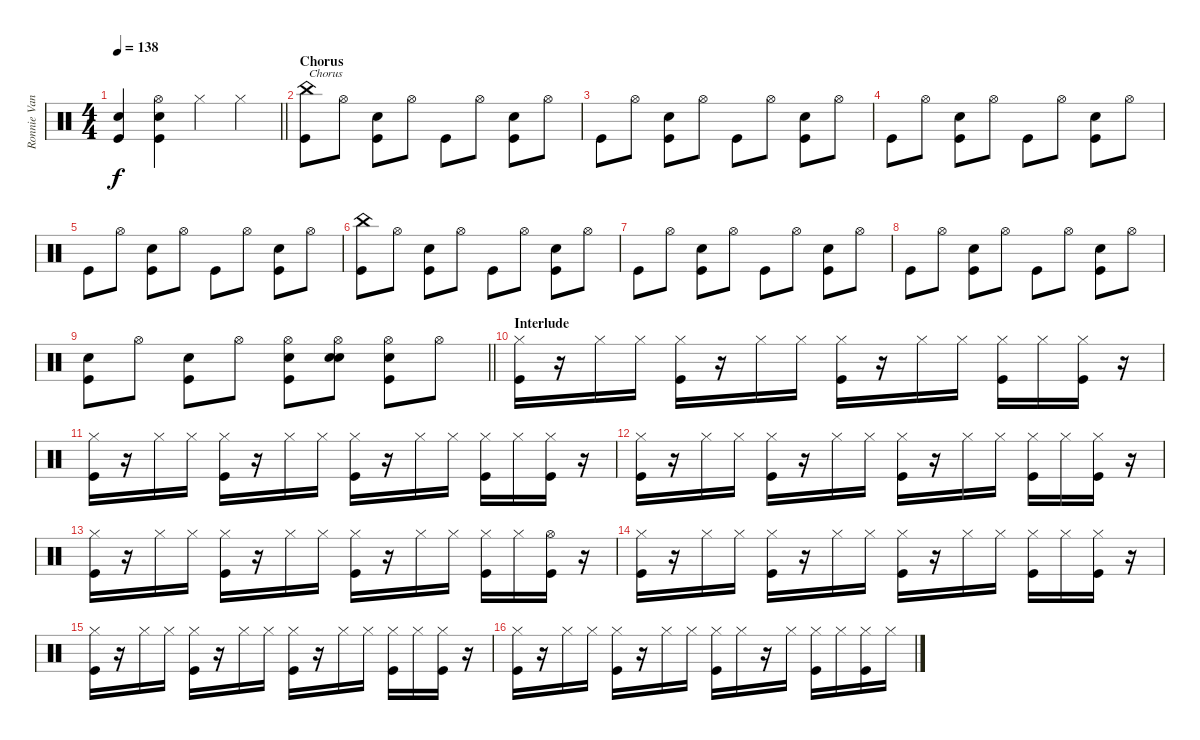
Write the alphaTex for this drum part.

\track ("Ronnie Vannucci Jr.'s drums" "Ronnie Van") {instrument percussion}
\staff {score}
\articulation defaults
\ts (4 4)
\tempo 138
\clef neutral
\barLineRight lightlight
\ks c
("Snare (hit) 2" "Kick (hit)").4{dy f} ("Hi-Hat (open)" "Snare (hit) 2" "Kick (hit)").4 "Hi-Hat (closed)".4 "Hi-Hat (closed)".4 |
\section ("" "Chorus")
("China (hit)" "Kick (hit)").8{txt "Chorus"} "Hi-Hat (open)".8 ("Snare (hit) 2" "Kick (hit)").8 "Hi-Hat (open)".8 "Kick (hit)".8 "Hi-Hat (open)".8 ("Snare (hit) 2" "Kick (hit)").8 "Hi-Hat (open)".8 |
"Kick (hit)".8 "Hi-Hat (open)".8 ("Snare (hit) 2" "Kick (hit)").8 "Hi-Hat (open)".8 "Kick (hit)".8 "Hi-Hat (open)".8 ("Snare (hit) 2" "Kick (hit)").8 "Hi-Hat (open)".8 |
"Kick (hit)".8 "Hi-Hat (open)".8 ("Snare (hit) 2" "Kick (hit)").8 "Hi-Hat (open)".8 "Kick (hit)".8 "Hi-Hat (open)".8 ("Snare (hit) 2" "Kick (hit)").8 "Hi-Hat (open)".8 |
"Kick (hit)".8 "Hi-Hat (open)".8 ("Snare (hit) 2" "Kick (hit)").8 "Hi-Hat (open)".8 "Kick (hit)".8 "Hi-Hat (open)".8 ("Snare (hit) 2" "Kick (hit)").8 "Hi-Hat (open)".8 |
("China (hit)" "Kick (hit)").8 "Hi-Hat (open)".8 ("Snare (hit) 2" "Kick (hit)").8 "Hi-Hat (open)".8 "Kick (hit)".8 "Hi-Hat (open)".8 ("Snare (hit) 2" "Kick (hit)").8 "Hi-Hat (open)".8 |
"Kick (hit)".8 "Hi-Hat (open)".8 ("Snare (hit) 2" "Kick (hit)").8 "Hi-Hat (open)".8 "Kick (hit)".8 "Hi-Hat (open)".8 ("Snare (hit) 2" "Kick (hit)").8 "Hi-Hat (open)".8 |
"Kick (hit)".8 "Hi-Hat (open)".8 ("Snare (hit) 2" "Kick (hit)").8 "Hi-Hat (open)".8 "Kick (hit)".8 "Hi-Hat (open)".8 ("Snare (hit) 2" "Kick (hit)").8 "Hi-Hat (open)".8 |
\barLineRight lightlight
("Snare (hit) 2" "Kick (hit)").8 "Hi-Hat (open)".8 ("Snare (hit) 2" "Kick (hit)").8 "Hi-Hat (open)".8 ("Hi-Hat (open)" "Snare (hit) 2" "Kick (hit)").8 ("Hi-Hat (open)" "Snare (hit) 2" "Snare (hit) 2").8 ("Hi-Hat (open)" "Snare (hit) 2" "Kick (hit)").8 "Hi-Hat (open)".8 |
\section ("" "Interlude")
("Hi-Hat (closed)" "Kick (hit)").16 r.16 "Hi-Hat (closed)".16 "Hi-Hat (closed)".16 ("Hi-Hat (closed)" "Kick (hit)").16 r.16 "Hi-Hat (closed)".16 "Hi-Hat (closed)".16 ("Hi-Hat (closed)" "Kick (hit)").16 r.16 "Hi-Hat (closed)".16 "Hi-Hat (closed)".16 ("Hi-Hat (closed)" "Kick (hit)").16 "Hi-Hat (closed)".16 ("Hi-Hat (closed)" "Kick (hit)").16 r.16 |
("Hi-Hat (closed)" "Kick (hit)").16 r.16 "Hi-Hat (closed)".16 "Hi-Hat (closed)".16 ("Hi-Hat (closed)" "Kick (hit)").16 r.16 "Hi-Hat (closed)".16 "Hi-Hat (closed)".16 ("Hi-Hat (closed)" "Kick (hit)").16 r.16 "Hi-Hat (closed)".16 "Hi-Hat (closed)".16 ("Hi-Hat (closed)" "Kick (hit)").16 "Hi-Hat (closed)".16 ("Hi-Hat (closed)" "Kick (hit)").16 r.16 |
("Hi-Hat (closed)" "Kick (hit)").16 r.16 "Hi-Hat (closed)".16 "Hi-Hat (closed)".16 ("Hi-Hat (closed)" "Kick (hit)").16 r.16 "Hi-Hat (closed)".16 "Hi-Hat (closed)".16 ("Hi-Hat (closed)" "Kick (hit)").16 r.16 "Hi-Hat (closed)".16 "Hi-Hat (closed)".16 ("Hi-Hat (closed)" "Kick (hit)").16 "Hi-Hat (closed)".16 ("Hi-Hat (closed)" "Kick (hit)").16 r.16 |
("Hi-Hat (closed)" "Kick (hit)").16 r.16 "Hi-Hat (closed)".16 "Hi-Hat (closed)".16 ("Hi-Hat (closed)" "Kick (hit)").16 r.16 "Hi-Hat (closed)".16 "Hi-Hat (closed)".16 ("Hi-Hat (closed)" "Kick (hit)").16 r.16 "Hi-Hat (closed)".16 "Hi-Hat (closed)".16 ("Hi-Hat (closed)" "Kick (hit)").16 "Hi-Hat (closed)".16 ("Hi-Hat (open)" "Kick (hit)").16 r.16 |
("Hi-Hat (closed)" "Kick (hit)").16 r.16 "Hi-Hat (closed)".16 "Hi-Hat (closed)".16 ("Hi-Hat (closed)" "Kick (hit)").16 r.16 "Hi-Hat (closed)".16 "Hi-Hat (closed)".16 ("Hi-Hat (closed)" "Kick (hit)").16 r.16 "Hi-Hat (closed)".16 "Hi-Hat (closed)".16 ("Hi-Hat (closed)" "Kick (hit)").16 "Hi-Hat (closed)".16 ("Hi-Hat (closed)" "Kick (hit)").16 r.16 |
("Hi-Hat (closed)" "Kick (hit)").16 r.16 "Hi-Hat (closed)".16 "Hi-Hat (closed)".16 ("Hi-Hat (closed)" "Kick (hit)").16 r.16 "Hi-Hat (closed)".16 "Hi-Hat (closed)".16 ("Hi-Hat (closed)" "Kick (hit)").16 r.16 "Hi-Hat (closed)".16 "Hi-Hat (closed)".16 ("Hi-Hat (closed)" "Kick (hit)").16 "Hi-Hat (closed)".16 ("Hi-Hat (closed)" "Kick (hit)").16 r.16 |
("Hi-Hat (closed)" "Kick (hit)").16 r.16 "Hi-Hat (closed)".16 "Hi-Hat (closed)".16 ("Hi-Hat (closed)" "Kick (hit)").16 r.16 "Hi-Hat (closed)".16 "Hi-Hat (closed)".16 ("Hi-Hat (closed)" "Kick (hit)").16 "Hi-Hat (closed)".16 r.16 "Hi-Hat (closed)".16 ("Hi-Hat (closed)" "Kick (hit)").16 "Hi-Hat (closed)".16 ("Hi-Hat (closed)" "Kick (hit)").16 "Hi-Hat (closed)".16
